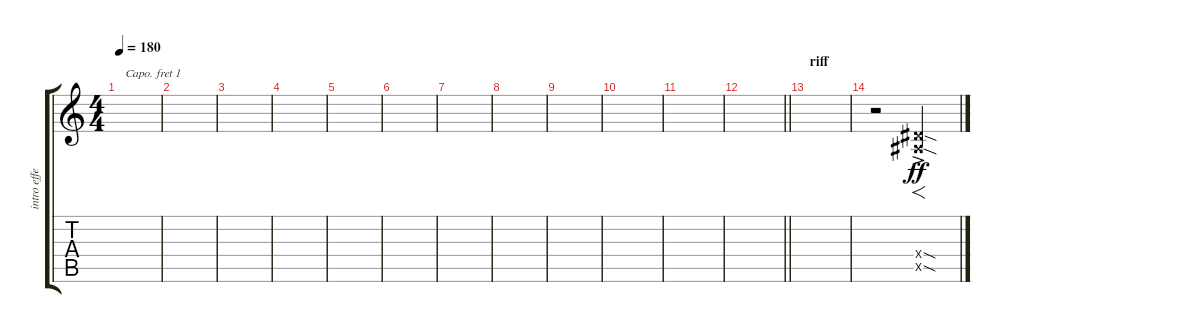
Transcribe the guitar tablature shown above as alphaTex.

\track ("intro effect" "intro effe") {instrument overdrivenguitar}
\staff {score tabs}
\capo 1
\tuning (E4 B3 G3 D3 A2 E2) {hide}
\ts (4 4)
\tempo 180
\clef g2
\ks c
|
|
|
|
|
|
|
|
|
|
|
\barLineRight lightlight
|
\section ("" "riff")
|
r.2{volume 16 instrument distortionguitar} (0.4{sod x} 0.5{sod ac x}).2{f dy ff}
